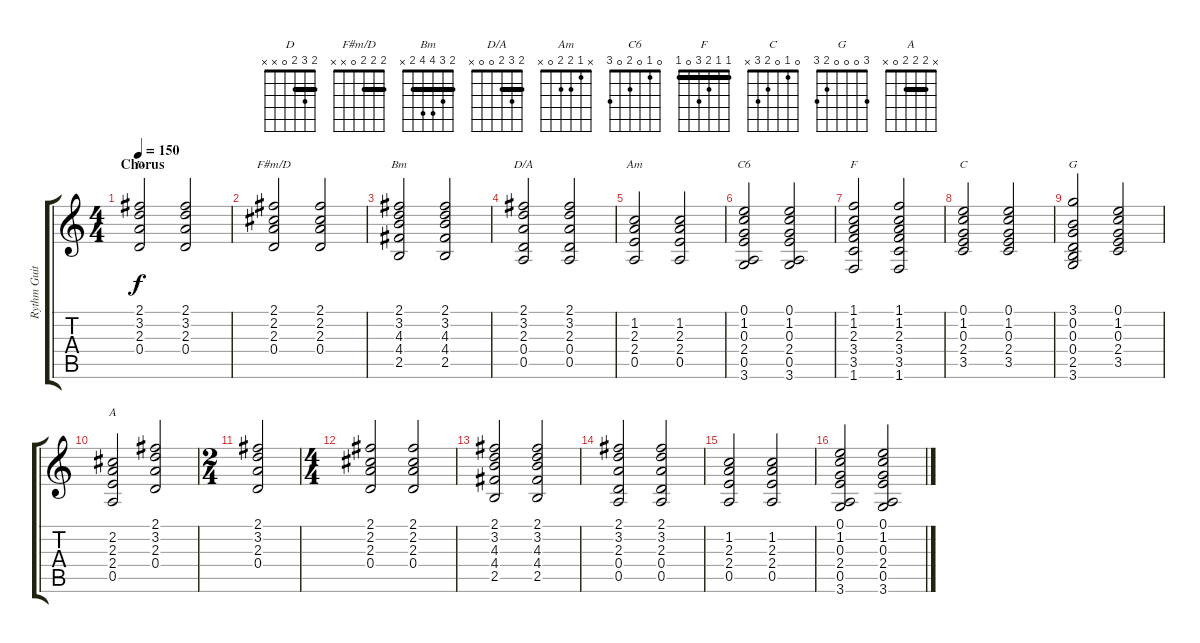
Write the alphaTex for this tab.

\track ("Rythm Guitar" "Rythm Guit") {instrument acousticguitarsteel}
\staff {score tabs}
\tuning (E4 B3 G3 D3 A2 E2) {hide}
\chord ("D" 2 3 2 0 x x) {barre 2}
\chord ("F#m/D" 2 2 2 0 x x) {barre 2}
\chord ("Bm" 2 3 4 4 2 x) {barre 2}
\chord ("D/A" 2 3 2 0 0 x) {barre 2}
\chord ("Am" x 1 2 2 0 x)
\chord ("C6" 0 1 0 2 0 3)
\chord ("F" 1 1 2 3 0 1) {barre 1}
\chord ("C" 0 1 0 2 3 x)
\chord ("G" 3 0 0 0 2 3)
\chord ("A" x 2 2 2 0 x) {barre 2}
\ts (4 4)
\section ("" "Chorus")
\tempo 150
\clef g2
\ks c
(2.1 3.2 2.3 0.4).2{ch "D" dy f} (2.1 3.2 2.3 0.4).2 |
(2.1 2.2 2.3 0.4).2{ch "F#m/D"} (2.1 2.2 2.3 0.4).2 |
(2.1 3.2 4.3 4.4 2.5).2{ch "Bm"} (2.1 3.2 4.3 4.4 2.5).2 |
(2.1 3.2 2.3 0.4 0.5).2{ch "D/A"} (2.1 3.2 2.3 0.4 0.5).2 |
(1.2 2.3 2.4 0.5).2{ch "Am"} (1.2 2.3 2.4 0.5).2 |
(0.1 1.2 0.3 2.4 0.5 3.6).2{ch "C6"} (0.1 1.2 0.3 2.4 0.5 3.6).2 |
(1.1 1.2 2.3 3.4 3.5 1.6).2{ch "F"} (1.1 1.2 2.3 3.4 3.5 1.6).2 |
(0.1 1.2 0.3 2.4 3.5).2{ch "C"} (0.1 1.2 0.3 2.4 3.5).2 |
(3.1 0.2 0.3 0.4 2.5 3.6).2{ch "G"} (0.1 1.2 0.3 2.4 3.5).2 |
(2.2 2.3 2.4 0.5).2{ch "A"} (2.1 3.2 2.3 0.4).2 |
\ts (2 4)
(2.1 3.2 2.3 0.4).2 |
\ts (4 4)
(2.1 2.2 2.3 0.4).2 (2.1 2.2 2.3 0.4).2 |
(2.1 3.2 4.3 4.4 2.5).2 (2.1 3.2 4.3 4.4 2.5).2 |
(2.1 3.2 2.3 0.4 0.5).2 (2.1 3.2 2.3 0.4 0.5).2 |
(1.2 2.3 2.4 0.5).2 (1.2 2.3 2.4 0.5).2 |
(0.1 1.2 0.3 2.4 0.5 3.6).2 (0.1 1.2 0.3 2.4 0.5 3.6).2
